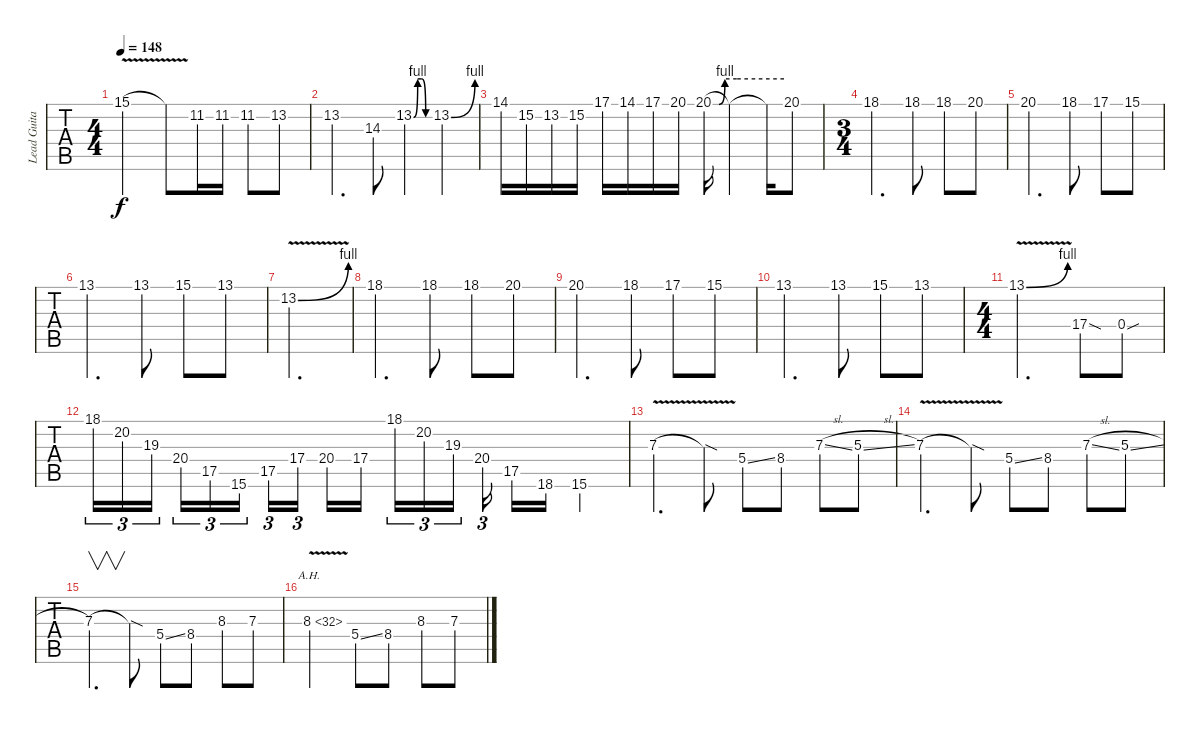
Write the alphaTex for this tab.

\track ("Lead Guitar" "Lead Guita") {instrument distortionguitar}
\staff {tabs}
\tuning (E4 B3 G3 D3 A2 E2) {hide}
\ts (4 4)
\tempo 148
\clef g2
\ks c
15.1{v}.2{dy f} 15.1{t}.8 11.2.16 11.2.16 11.2.8 13.2.8 |
13.2.4{d} 14.3.8 13.2{be (custom 0 0 15 4 30 4 45 0 60 0)}.4 13.2{be (bend 0 0 60 4)}.4 |
14.1.16 15.2.16 13.2.16 15.2.16 17.1.16 14.1.16 17.1.16 20.1.16 20.1{be (custom 0 0 5 0 10 4 20 4 60 4)}.16 20.1{t}.4 20.1{t}.16 20.1.8 |
\ts (3 4)
18.1.4{d} 18.1.8 18.1.8 20.1.8 |
20.1.4{d} 18.1.8 17.1.8 15.1.8 |
13.1.4{d} 13.1.8 15.1.8 13.1.8 |
13.2{be (bend 0 0 60 4) v}.2{d} |
18.1.4{d} 18.1.8 18.1.8 20.1.8 |
20.1.4{d} 18.1.8 17.1.8 15.1.8 |
13.1.4{d} 13.1.8 15.1.8 13.1.8 |
\ts (4 4)
13.1{be (bend 0 0 60 4) v}.2{d} 17.4{sod}.8 0.4{sou}.8 |
18.1.16{tu (3 2)} 20.2.16{tu (3 2)} 19.3.16{tu (3 2) beam splitsecondary} 20.4.16{tu (3 2)} 17.5.16{tu (3 2)} 15.6.16{tu (3 2)} 17.5.16{tu (3 2)} 17.4.16{tu (3 2) beam splitsecondary} 20.4.16 17.4.16{beam splitsecondary} 18.1.16{tu (3 2)} 20.2.16{tu (3 2)} 19.3.16{tu (3 2) beam splitsecondary} 20.4.16{tu (3 2) beam splitsecondary} 17.5.16 18.6.16 15.6.4 |
7.3{v}.4{d} 7.3{sod t}.8 5.4{ss}.8 8.4.8 7.3{sl}.8 5.3{sl}.8 |
7.3{v}.4{d} 7.3{sod t}.8 5.4{ss}.8 8.4.8 7.3{sl}.8 5.3{sl}.8 |
7.3.4{v d} 7.3{sod t}.8 5.4{ss}.8 8.4.8 8.3.8 7.3.8 |
8.3{ah 24 v}.2 5.4{ss}.8 8.4.8 8.3.8 7.3.8
